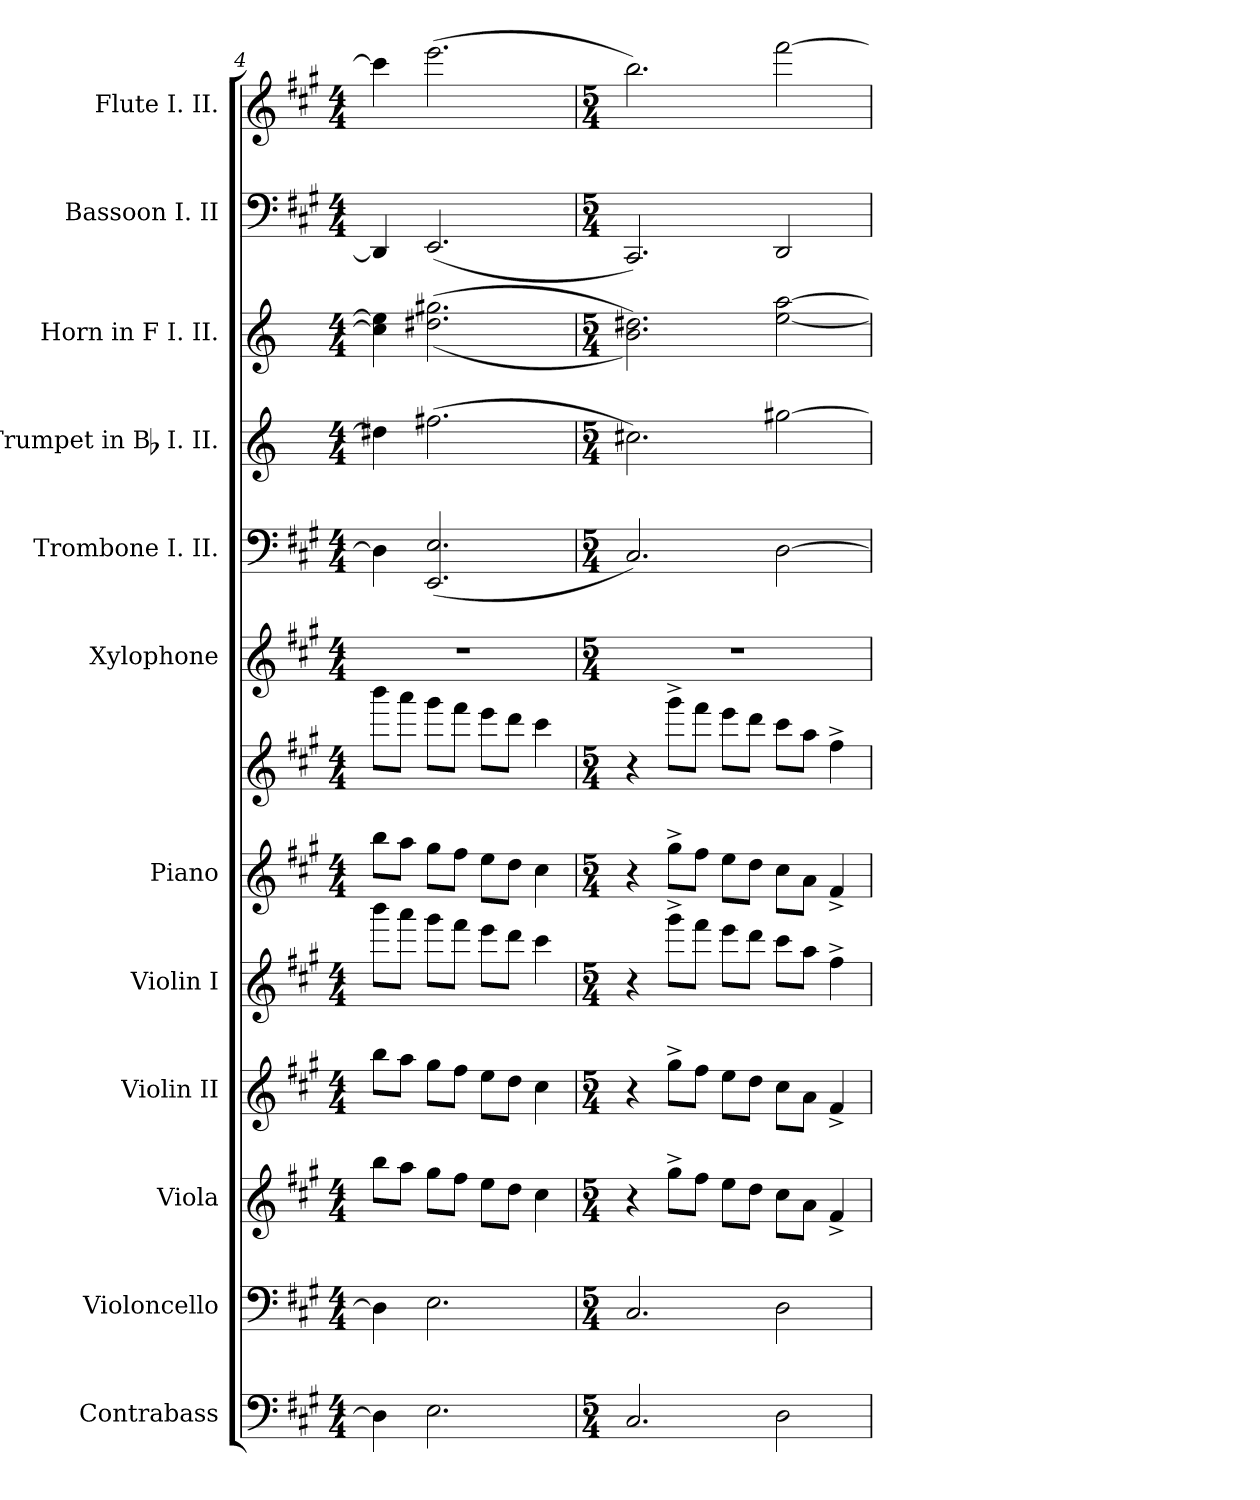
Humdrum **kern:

**kern	**kern	**kern	**kern	**kern	**kern	**kern	**kern	**kern	**kern	**kern	**kern	**kern
*part12	*part11	*part10	*part9	*part8	*part7	*part7	*part6	*part5	*part4	*part3	*part2	*part1
*staff13	*staff12	*staff11	*staff10	*staff9	*staff8	*staff7	*staff6	*staff5	*staff4	*staff3	*staff2	*staff1
*I"Contrabass	*I"Violoncello	*I"Viola	*I"Violin II	*I"Violin I	*I"Piano	*	*I"Xylophone	*I"Trombone I. II.	*I"Trumpet in Bb I. II.	*I"Horn in F I. II.	*I"Bassoon I. II	*I"Flute I. II.
*I'Cb.	*I'Vc.	*I'Vla.	*I'Vln. II	*I'Vln. I	*I'Pno	*	*I'Xyl.	*I'Tbn.	*I'Tpt.	*I'Hn.	*I'Bsn.	*I'Fl.
*clefF4	*clefF4	*clefG2	*clefG2	*clefG2	*clefG2	*clefG2	*clefG2	*clefF4	*clefG2	*clefG2	*clefF4	*clefG2
*ITrd7c12	*	*	*	*	*	*	*ITrd-7c-12	*	*ITrd1c2	*ITrd4c7	*	*
*k[f#c#g#]	*k[f#c#g#]	*k[f#c#g#]	*k[f#c#g#]	*k[f#c#g#]	*k[f#c#g#]	*k[f#c#g#]	*k[f#c#g#]	*k[f#c#g#]	*k[b-e-]	*k[b-]	*k[f#c#g#]	*k[f#c#g#]
*A:	*A:	*A:	*A:	*A:	*A:	*A:	*A:	*A:	*B-:	*F:	*A:	*A:
*M4/4	*M4/4	*M4/4	*M4/4	*M4/4	*M4/4	*M4/4	*M4/4	*M4/4	*M4/4	*M4/4	*M4/4	*M4/4
=4	=4	=4	=4	=4	=4	=4	=4	=4	=4	=4	=4	=4
4DD]	4D]	8bbL	8bbL	8bbbL	8bbL	8bbbL	1r	4D]	4cc#X]	4f#] 4a]	4DD]	4ccc#]
.	.	8aaJ	8aaJ	8aaaJ	8aaJ	8aaaJ	.	.	.	.	.	.
2.EE	2.E	8gg#L	8gg#L	8ggg#L	8gg#L	8ggg#L	.	(2.EE 2.E	(2.een	(<(>2.g#X 2.cc#X	(2.EE	(2.eee
.	.	8ff#J	8ff#J	8fff#J	8ff#J	8fff#J	.	.	.	.	.	.
.	.	8eeL	8eeL	8eeeL	8eeL	8eeeL	.	.	.	.	.	.
.	.	8ddJ	8ddJ	8dddJ	8ddJ	8dddJ	.	.	.	.	.	.
.	.	4cc#	4cc#	4ccc#	4cc#	4ccc#	.	.	.	.	.	.
=5	=5	=5	=5	=5	=5	=5	=5	=5	=5	=5	=5	=5
*M5/4	*M5/4	*M5/4	*M5/4	*M5/4	*M5/4	*M5/4	*M5/4	*M5/4	*M5/4	*M5/4	*M5/4	*M5/4
2.CC#	2.C#	4r	4r	4r	4r	4r	4%5r	2.C#)	2.bn)	2.e 2.g#X))	2.CC#)	2.bb)
.	.	8gg#^L	8gg#^L	8ggg#^L	8gg#^L	8ggg#^L	.	.	.	.	.	.
.	.	8ff#J	8ff#J	8fff#J	8ff#J	8fff#J	.	.	.	.	.	.
.	.	8eeL	8eeL	8eeeL	8eeL	8eeeL	.	.	.	.	.	.
.	.	8ddJ	8ddJ	8dddJ	8ddJ	8dddJ	.	.	.	.	.	.
2DD	2D	8cc#L	8cc#L	8ccc#L	8cc#L	8ccc#L	.	[2D	[2ff#X	[2a [2dd	2DD	[2fff#
.	.	8aJ	8aJ	8aaJ	8aJ	8aaJ	.	.	.	.	.	.
.	.	4f#^	4f#^	4ff#^	4f#^	4ff#^	.	.	.	.	.	.
=	=	=	=	=	=	=	=	=	=	=	=	=
*-	*-	*-	*-	*-	*-	*-	*-	*-	*-	*-	*-	*-
